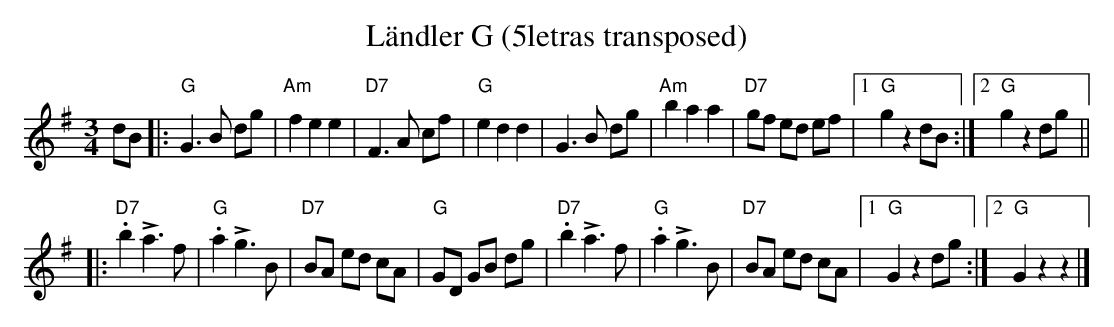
X:1
T: L\"andler G (5letras transposed)
M:3/4
L:1/8
K:G transpose=3 %%MIDI gchordon
dB |: "G"G3B dg | "Am"f2e2e2 | "D7"F3A cf | "G"e2d2d2 | G3B dg | "Am"b2a2a2 | "D7"gf ed ef |1 "G"g2z2dB :|2 "G"g2z2dg ||
|: "D7".b2!>!a3f | "G".a2!>!g3B | "D7"BA ed cA | "G"GD GB dg | "D7".b2!>!a3f | "G".a2!>!g3B | "D7"BA ed cA |1 "G"G2z2dg :|2 "G"G2z2z2 |]
